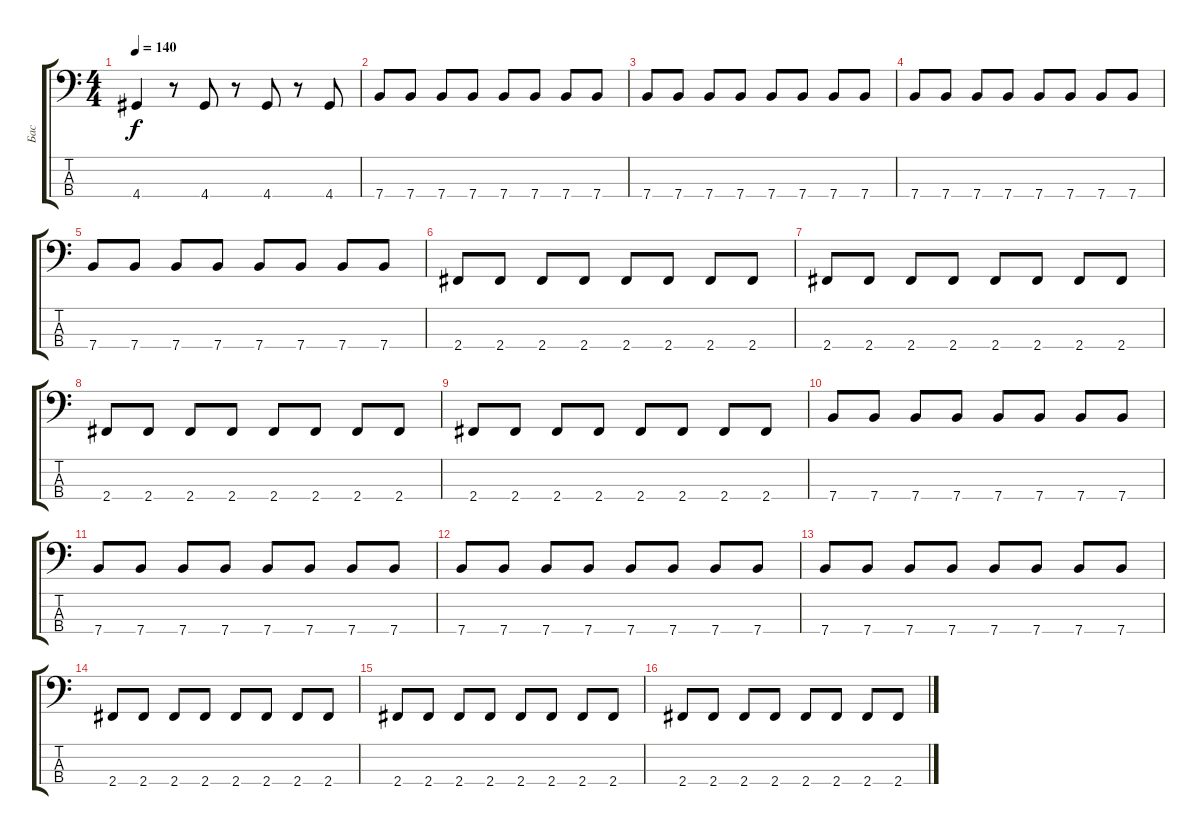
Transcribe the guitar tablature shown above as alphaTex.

\track ("Бас" "Бас") {instrument electricbassfinger}
\staff {score tabs}
\tuning (G2 D2 A1 E1) {hide}
\ts (4 4)
\tempo 140
\clef f4
\ks c
4.4.4{dy f} r.8 4.4.8 r.8 4.4.8 r.8 4.4.8 |
7.4.8 7.4.8 7.4.8 7.4.8 7.4.8 7.4.8 7.4.8 7.4.8 |
7.4.8 7.4.8 7.4.8 7.4.8 7.4.8 7.4.8 7.4.8 7.4.8 |
7.4.8 7.4.8 7.4.8 7.4.8 7.4.8 7.4.8 7.4.8 7.4.8 |
7.4.8 7.4.8 7.4.8 7.4.8 7.4.8 7.4.8 7.4.8 7.4.8 |
2.4.8 2.4.8 2.4.8 2.4.8 2.4.8 2.4.8 2.4.8 2.4.8 |
2.4.8 2.4.8 2.4.8 2.4.8 2.4.8 2.4.8 2.4.8 2.4.8 |
2.4.8 2.4.8 2.4.8 2.4.8 2.4.8 2.4.8 2.4.8 2.4.8 |
2.4.8 2.4.8 2.4.8 2.4.8 2.4.8 2.4.8 2.4.8 2.4.8 |
7.4.8 7.4.8 7.4.8 7.4.8 7.4.8 7.4.8 7.4.8 7.4.8 |
7.4.8 7.4.8 7.4.8 7.4.8 7.4.8 7.4.8 7.4.8 7.4.8 |
7.4.8 7.4.8 7.4.8 7.4.8 7.4.8 7.4.8 7.4.8 7.4.8 |
7.4.8 7.4.8 7.4.8 7.4.8 7.4.8 7.4.8 7.4.8 7.4.8 |
2.4.8 2.4.8 2.4.8 2.4.8 2.4.8 2.4.8 2.4.8 2.4.8 |
2.4.8 2.4.8 2.4.8 2.4.8 2.4.8 2.4.8 2.4.8 2.4.8 |
2.4.8 2.4.8 2.4.8 2.4.8 2.4.8 2.4.8 2.4.8 2.4.8
